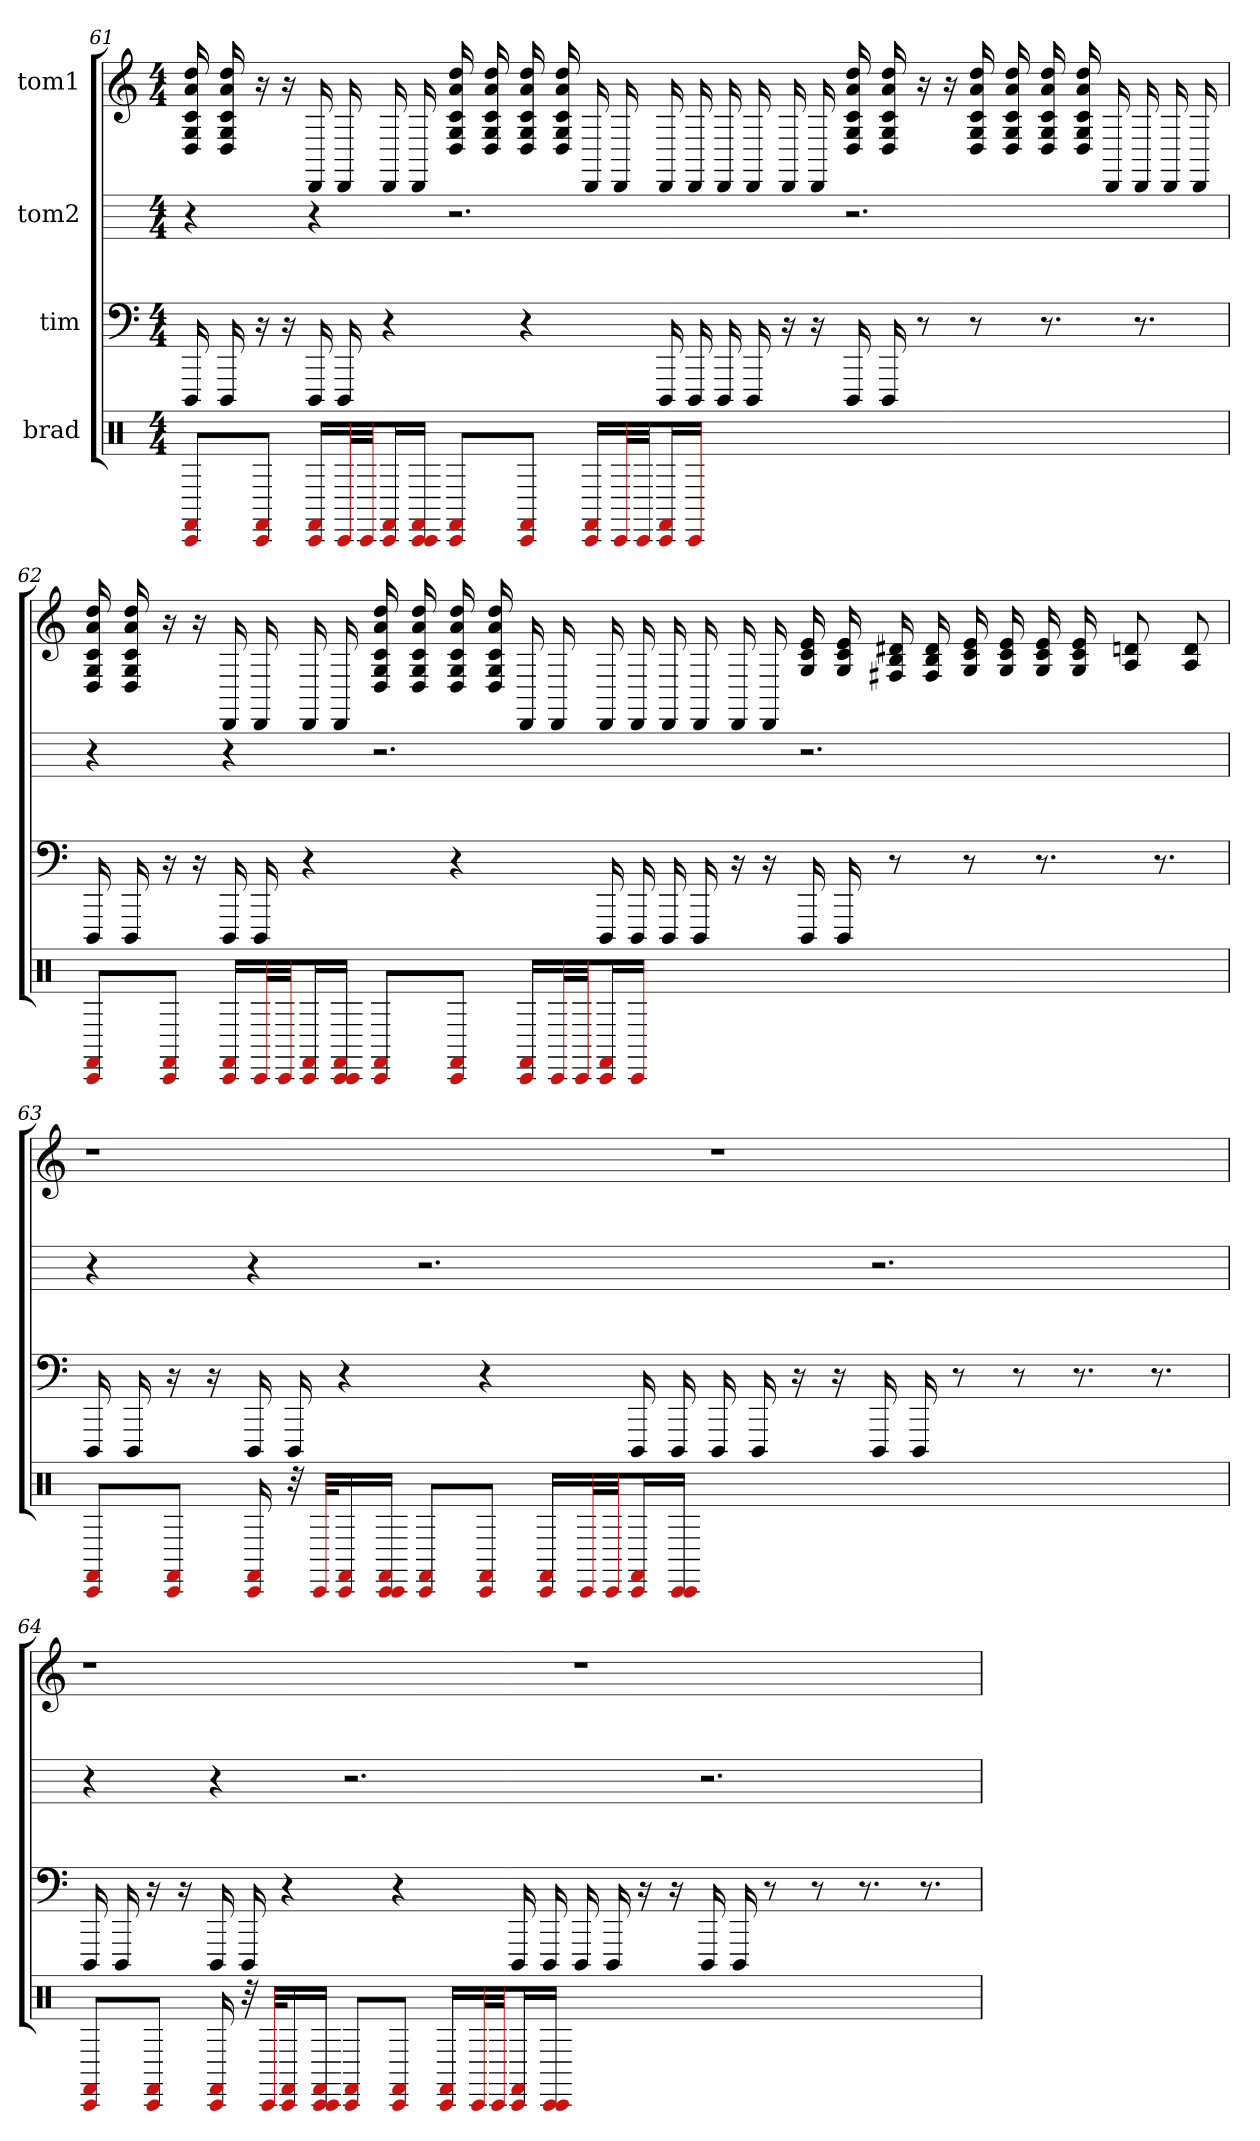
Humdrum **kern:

**kern	**kern	**kern	**kern
*part4	*part3	*part2	*part1
*staff4	*staff3	*staff2	*staff1
*I"brad	*I"tim	*I"tom2	*I"tom1
*clefX	*	*	*
*k[]	*k[]	*k[]	*k[]
*M4/4	*M4/4	*M4/4	*M4/4
=61	=61	=61	=61
8FF#/ 8CC/L	16DDD	4r	16dd 16a 16c 16G 16D
.	16DDD	.	16dd 16a 16c 16G 16D
8FF#/ 8CC/J	16r	.	16r
.	16r	.	16r
16FF#/ 16CC#/LL	16DDD	4r	16DD
32CC#/L	16DDD	.	16DD
32CC#/JJ	.	.	.
16FF#/ 16CC#/L	4r	.	16DD
16FF#/ 16CC#/ 16CC/JJ	.	.	16DD
8FF#/ 8CC/L	.	2.r	16dd 16a 16c 16G 16D
.	.	.	16dd 16a 16c 16G 16D
8FF#/ 8CC/J	4r	.	16dd 16a 16c 16G 16D
.	.	.	16dd 16a 16c 16G 16D
16FF#/ 16CC#/LL	.	.	16DD
32CC#/L	.	.	16DD
32CC#/JJ	.	.	.
16FF#/ 16CC#/L	16DDD	.	16DD
16CC#/JJ	16DDD	.	16DD
1ryy	16DDD	.	16DD
.	16DDD	.	16DD
.	16r	.	16DD
.	16r	.	16DD
.	16DDD	2.r	16dd 16a 16c 16G 16D
.	16DDD	.	16dd 16a 16c 16G 16D
.	8r	.	16r
.	.	.	16r
.	8r	.	16dd 16a 16c 16G 16D
.	.	.	16dd 16a 16c 16G 16D
.	8.r	.	16dd 16a 16c 16G 16D
.	.	.	16dd 16a 16c 16G 16D
.	.	.	16DD
.	8.r	.	16DD
.	.	.	16DD
.	.	.	16DD
=62	=62	=62	=62
8FF#/ 8CC/L	16DDD	4r	16dd 16a 16c 16G 16D
.	16DDD	.	16dd 16a 16c 16G 16D
8FF#/ 8CC/J	16r	.	16r
.	16r	.	16r
16FF#/ 16CC#/LL	16DDD	4r	16DD
32CC#/L	16DDD	.	16DD
32CC#/JJ	.	.	.
16FF#/ 16CC#/L	4r	.	16DD
16FF#/ 16CC#/ 16CC/JJ	.	.	16DD
8FF#/ 8CC/L	.	2.r	16dd 16a 16c 16G 16D
.	.	.	16dd 16a 16c 16G 16D
8FF#/ 8CC/J	4r	.	16dd 16a 16c 16G 16D
.	.	.	16dd 16a 16c 16G 16D
16FF#/ 16CC#/LL	.	.	16DD
32CC#/L	.	.	16DD
32CC#/JJ	.	.	.
16FF#/ 16CC#/L	16DDD	.	16DD
16CC#/JJ	16DDD	.	16DD
1ryy	16DDD	.	16DD
.	16DDD	.	16DD
.	16r	.	16DD
.	16r	.	16DD
.	16DDD	2.r	16e 16c 16G
.	16DDD	.	16e 16c 16G
.	8r	.	16d# 16B 16F#
.	.	.	16d# 16B 16F#
.	8r	.	16e 16c 16G
.	.	.	16e 16c 16G
.	8.r	.	16e 16c 16G
.	.	.	16e 16c 16G
.	.	.	8d 8A
.	8.r	.	.
.	.	.	8d 8A
=63	=63	=63	=63
8FF#/ 8CC/L	16DDD	4r	1r
.	16DDD	.	.
8FF#/ 8CC/J	16r	.	.
.	16r	.	.
16FF# 16CC#	16DDD	4r	.
32r	16DDD	.	.
32CC#/KLL	.	.	.
16FF#/ 16CC#/	4r	.	.
16FF#/ 16CC#/ 16CC/JJ	.	.	.
8FF#/ 8CC/L	.	2.r	.
8FF#/ 8CC/J	4r	.	.
16FF#/ 16CC#/LL	.	.	.
32CC#/L	.	.	.
32CC#/JJ	.	.	.
16FF#/ 16CC#/L	16DDD	.	.
16CC#/ 16CC/JJ	16DDD	.	.
1ryy	16DDD	.	1r
.	16DDD	.	.
.	16r	.	.
.	16r	.	.
.	16DDD	2.r	.
.	16DDD	.	.
.	8r	.	.
.	8r	.	.
.	8.r	.	.
.	8.r	.	.
=64	=64	=64	=64
8FF#/ 8CC/L	16DDD	4r	1r
.	16DDD	.	.
8FF#/ 8CC/J	16r	.	.
.	16r	.	.
16FF# 16CC#	16DDD	4r	.
32r	16DDD	.	.
32CC#/KLL	.	.	.
16FF#/ 16CC#/	4r	.	.
16FF#/ 16CC#/ 16CC/JJ	.	.	.
8FF#/ 8CC/L	.	2.r	.
8FF#/ 8CC/J	4r	.	.
16FF#/ 16CC#/LL	.	.	.
32CC#/L	.	.	.
32CC#/JJ	.	.	.
16FF#/ 16CC#/L	16DDD	.	.
16CC#/ 16CC/JJ	16DDD	.	.
1ryy	16DDD	.	1r
.	16DDD	.	.
.	16r	.	.
.	16r	.	.
.	16DDD	2.r	.
.	16DDD	.	.
.	8r	.	.
.	8r	.	.
.	8.r	.	.
.	8.r	.	.
=	=	=	=
*-	*-	*-	*-
